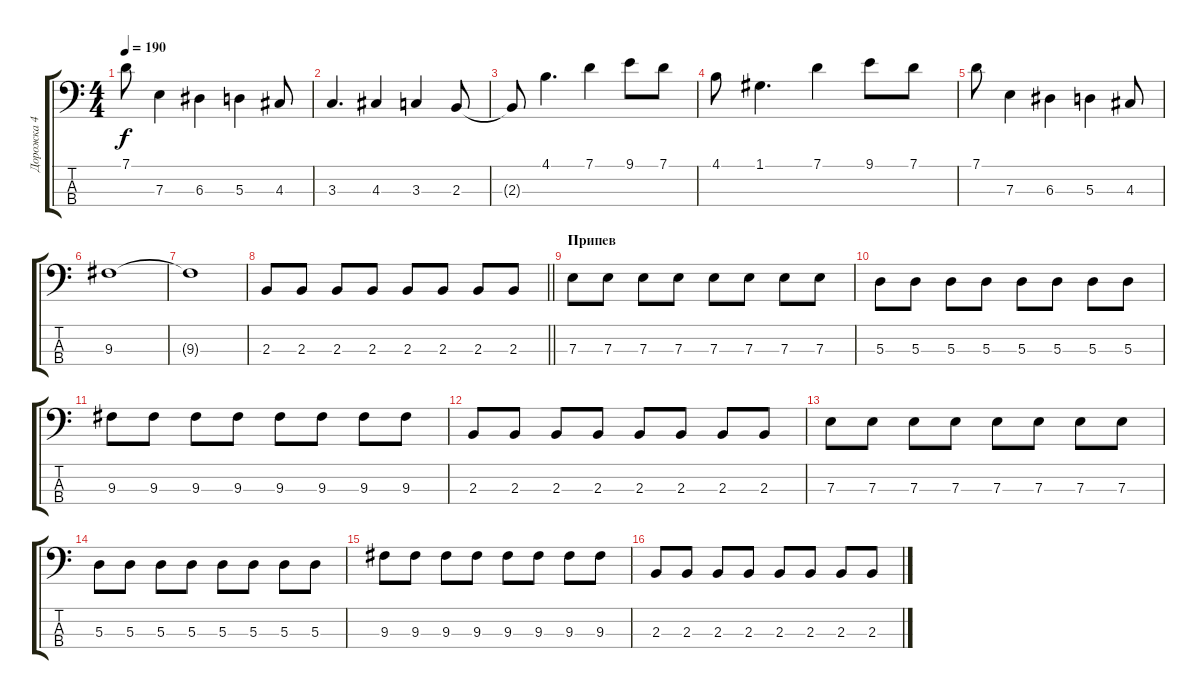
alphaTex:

\track ("Дорожка 4" "Дорожка 4") {instrument electricbassfinger}
\staff {score tabs}
\tuning (G2 D2 A1 D1) {hide}
\ts (4 4)
\tempo 190
\clef f4
\ks c
7.1.8{dy f} 7.3.4 6.3.4 5.3.4 4.3.8 |
3.3.4{d} 4.3.4 3.3.4 2.3.8 |
2.3{t}.8 4.1.4{d} 7.1.4 9.1.8 7.1.8 |
4.1.8 1.1.4{d} 7.1.4 9.1.8 7.1.8 |
7.1.8 7.3.4 6.3.4 5.3.4 4.3.8 |
9.3.1 |
9.3{t}.1 |
\barLineRight lightlight
2.3.8 2.3.8 2.3.8 2.3.8 2.3.8 2.3.8 2.3.8 2.3.8 |
\section ("" "Припев")
7.3.8 7.3.8 7.3.8 7.3.8 7.3.8 7.3.8 7.3.8 7.3.8 |
5.3.8 5.3.8 5.3.8 5.3.8 5.3.8 5.3.8 5.3.8 5.3.8 |
9.3.8 9.3.8 9.3.8 9.3.8 9.3.8 9.3.8 9.3.8 9.3.8 |
2.3.8 2.3.8 2.3.8 2.3.8 2.3.8 2.3.8 2.3.8 2.3.8 |
7.3.8 7.3.8 7.3.8 7.3.8 7.3.8 7.3.8 7.3.8 7.3.8 |
5.3.8 5.3.8 5.3.8 5.3.8 5.3.8 5.3.8 5.3.8 5.3.8 |
9.3.8 9.3.8 9.3.8 9.3.8 9.3.8 9.3.8 9.3.8 9.3.8 |
2.3.8 2.3.8 2.3.8 2.3.8 2.3.8 2.3.8 2.3.8 2.3.8
